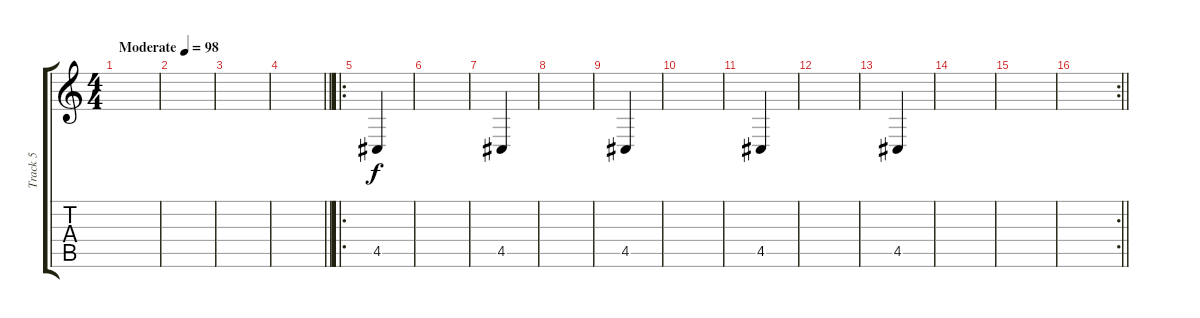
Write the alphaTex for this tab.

\track ("Track 5" "Track 5") {instrument taikodrum}
\staff {score tabs}
\tuning (E4 B3 G3 D3 A2 E2) {hide}
\ts (4 4)
\tempo (98 "Moderate")
\clef g2
\ks c
|
|
|
\barLineRight lightlight
|
\ro
\section ("" "")
4.5.4 |
|
4.5.4 |
|
4.5.4 |
|
4.5.4 |
|
4.5.4 |
|
|
\rc 2
\barLineRight lightlight
